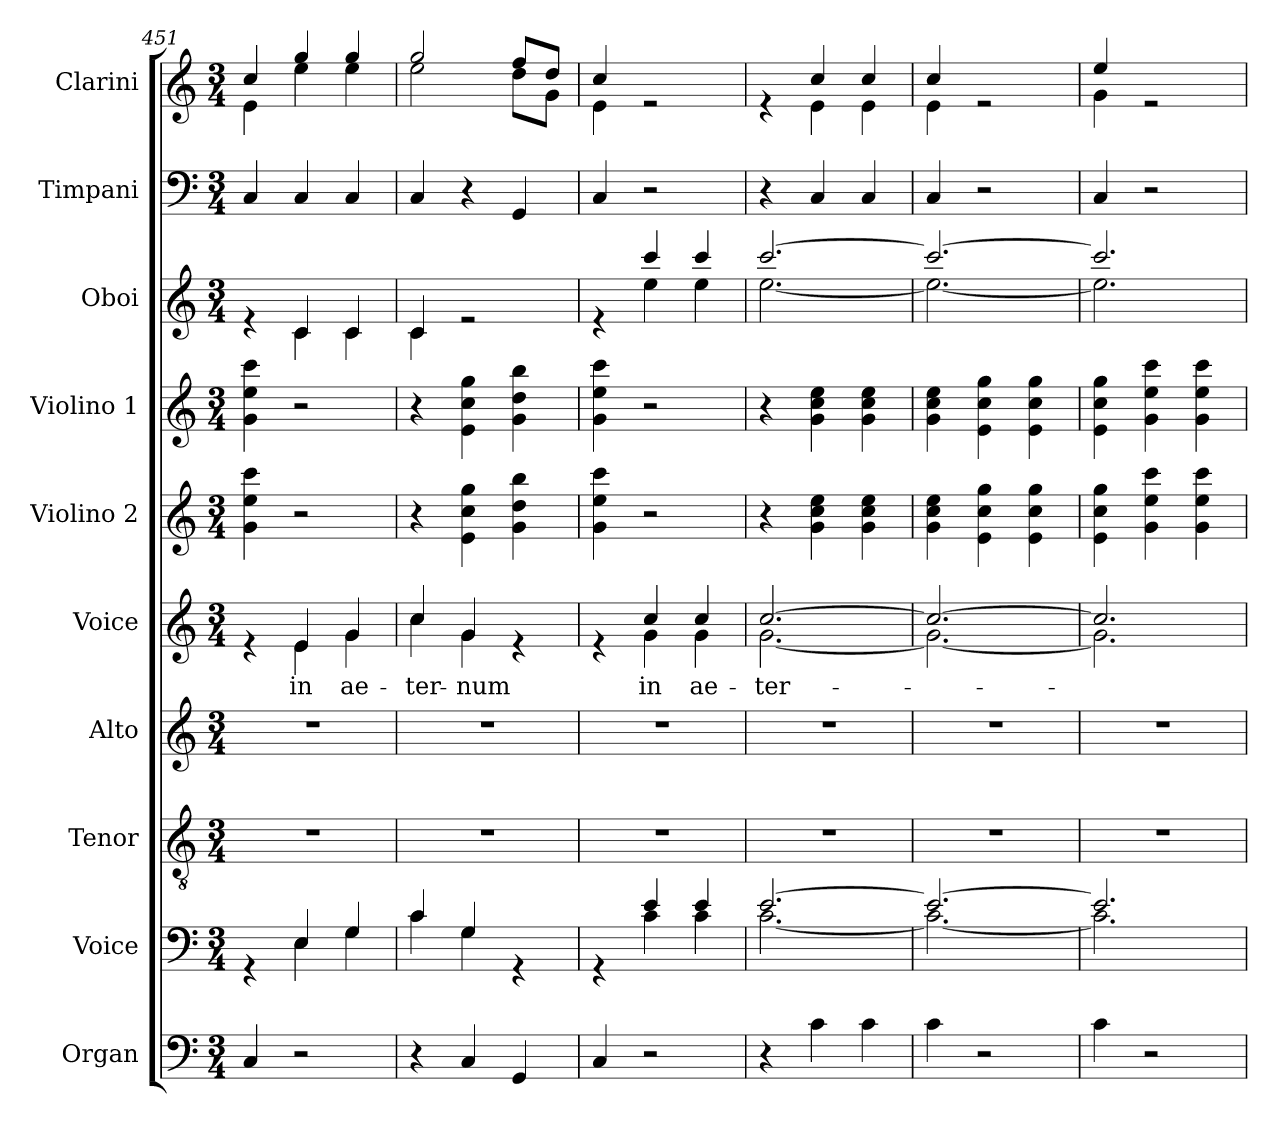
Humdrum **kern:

**kern	**kern	**kern	**kern	**kern	**text	**kern	**kern	**kern	**kern	**kern
*part10	*part9	*part8	*part7	*part6	*part6	*part5	*part4	*part3	*part2	*part1
*staff10	*staff9	*staff8	*staff7	*staff6	*staff6	*staff5	*staff4	*staff3	*staff2	*staff1
*I"Organ	*I"Voice	*I"Tenor	*I"Alto	*I"Voice	*	*I"Violino 2	*I"Violino 1	*I"Oboi	*I"Timpani	*I"Clarini
*	*	*	*	*	*	*I'Vln	*I'Vln	*I'O	*I'T	*I'C
!!LO:LB:g=z
*clefF4	*clefF4	*clefGv2	*clefG2	*clefG2	*	*clefG2	*clefG2	*clefG2	*clefF4	*clefG2
*k[]	*k[]	*k[]	*k[]	*k[]	*	*k[]	*k[]	*k[]	*k[]	*k[]
*M3/4	*M3/4	*M3/4	*M3/4	*M3/4	*	*M3/4	*M3/4	*M3/4	*M3/4	*M3/4
=451	=451	=451	=451	=451	=451	=451	=451	=451	=451	=451
*	*^	*	*	*^	*	*	*	*^	*	*^
4C/	4rGG	4ryy	2.r	2.r	4re	4ryy	.	4g\ 4ee\ 4ccc\	4g\ 4ee\ 4ccc\	4re	4ryy	4C/	4cc/	4e\
!	!	!	!	!	!	!	!LO:LY:b	!	!	!	!	!	!	!
2r	4E/	4E\	.	.	4e/	4e\	in	2r	2r	4c/	4c\	4C/	4gg/	4ee\
!	!	!	!	!	!	!	!LO:LY:b	!	!	!	!	!	!	!
.	4G/	4G\	.	.	4g/	4g\	ae-	.	.	4c/	4c\	4C/	4gg/	4ee\
=452	=452	=452	=452	=452	=452	=452	=452	=452	=452	=452	=452	=452	=452	=452
!	!	!	!	!	!	!	!LO:LY:b	!	!	!	!	!	!	!
4r	4c/	4c\	2.r	2.r	4cc/	4cc\	-ter-	4r	4r	4c/	4c\	4C/	2gg/	2ee\
!	!	!	!	!	!	!	!LO:LY:b	!	!	!	!	!	!	!
4C/	4G/	4G\	.	.	4g/	4g\	-num	4e\ 4cc\ 4gg\	4e\ 4cc\ 4gg\	2re	2ryy	4r	.	.
4GG/	4rGG	4ryy	.	.	4re	4ryy	.	4g\ 4dd\ 4bb\	4g\ 4dd\ 4bb\	.	.	4GG/	8ff/L	8dd\L
.	.	.	.	.	.	.	.	.	.	.	.	.	8dd/J	8g\J
=453	=453	=453	=453	=453	=453	=453	=453	=453	=453	=453	=453	=453	=453	=453
4C/	4rGG	4ryy	2.r	2.r	4re	4ryy	.	4g\ 4ee\ 4ccc\	4g\ 4ee\ 4ccc\	4re	4ryy	4C/	4cc/	4e\
!	!	!	!	!	!	!	!LO:LY:b	!	!	!	!	!	!	!
2r	4e/	4c\	.	.	4cc/	4g\	in	2r	2r	4ccc/	4ee\	2r	2re	2ryy
!	!	!	!	!	!	!	!LO:LY:b	!	!	!	!	!	!	!
.	4e/	4c\	.	.	4cc/	4g\	ae-	.	.	4ccc/	4ee\	.	.	.
=454	=454	=454	=454	=454	=454	=454	=454	=454	=454	=454	=454	=454	=454	=454
!	!	!	!	!	!	!	!LO:LY:b	!	!	!	!	!	!	!
4r	[2.e/	[2.c\	2.r	2.r	[2.cc/	[2.g\	-ter-	4r	4r	[2.ccc/	[2.ee\	4r	4re	4ryy
4c\	.	.	.	.	.	.	.	4g\ 4cc\ 4ee\	4g\ 4cc\ 4ee\	.	.	4C/	4cc/	4e\
4c\	.	.	.	.	.	.	.	4g\ 4cc\ 4ee\	4g\ 4cc\ 4ee\	.	.	4C/	4cc/	4e\
=455	=455	=455	=455	=455	=455	=455	=455	=455	=455	=455	=455	=455	=455	=455
4c\	2.e/_	2.c\_	2.r	2.r	2.cc/_	2.g\_	.	4g\ 4cc\ 4ee\	4g\ 4cc\ 4ee\	2.ccc/_	2.ee\_	4C/	4cc/	4e\
2r	.	.	.	.	.	.	.	4e\ 4cc\ 4gg\	4e\ 4cc\ 4gg\	.	.	2r	2re	2ryy
.	.	.	.	.	.	.	.	4e\ 4cc\ 4gg\	4e\ 4cc\ 4gg\	.	.	.	.	.
=456	=456	=456	=456	=456	=456	=456	=456	=456	=456	=456	=456	=456	=456	=456
4c\	2.e/]	2.c\]	2.r	2.r	2.cc/]	2.g\]	.	4e\ 4cc\ 4gg\	4e\ 4cc\ 4gg\	2.ccc/]	2.ee\]	4C/	4ee/	4g\
2r	.	.	.	.	.	.	.	4g\ 4ee\ 4ccc\	4g\ 4ee\ 4ccc\	.	.	2r	2re	2ryy
.	.	.	.	.	.	.	.	4g\ 4ee\ 4ccc\	4g\ 4ee\ 4ccc\	.	.	.	.	.
*	*v	*v	*	*	*v	*v	*	*	*	*v	*v	*	*v	*v
=	=	=	=	=	=	=	=	=	=	=
*-	*-	*-	*-	*-	*-	*-	*-	*-	*-	*-
